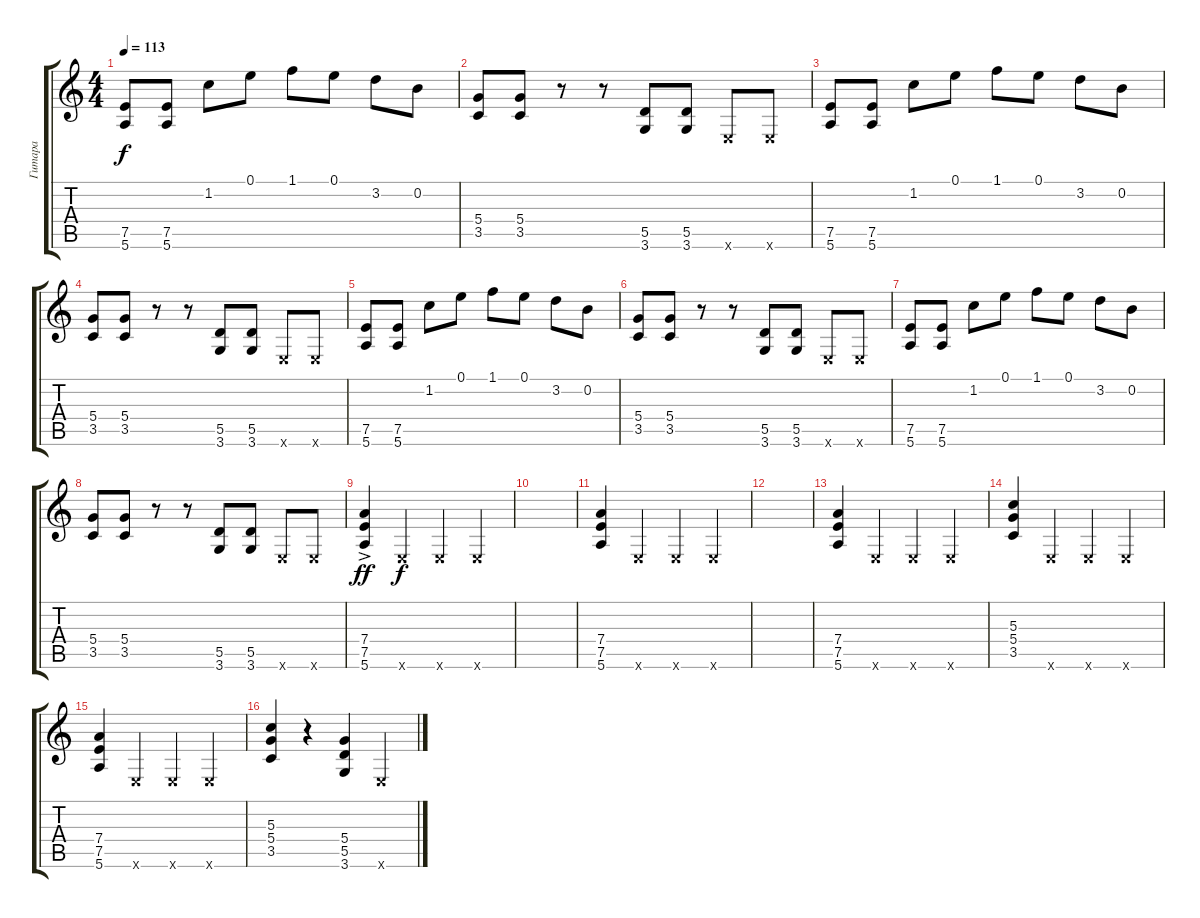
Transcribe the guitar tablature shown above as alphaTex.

\track ("Гитара" "Гитара") {instrument distortionguitar}
\staff {score tabs}
\tuning (E4 B3 G3 D3 A2 E2) {hide}
\ts (4 4)
\tempo 113
\clef g2
\ks c
(7.5 5.6).8{dy f} (7.5 5.6).8 1.2.8 0.1.8 1.1.8 0.1.8 3.2.8 0.2.8 |
(5.4 3.5).8 (5.4 3.5).8 r.8 r.8 (5.5 3.6).8 (5.5 3.6).8 0.6{x}.8 0.6{x}.8 |
(7.5 5.6).8 (7.5 5.6).8 1.2.8 0.1.8 1.1.8 0.1.8 3.2.8 0.2.8 |
(5.4 3.5).8 (5.4 3.5).8 r.8 r.8 (5.5 3.6).8 (5.5 3.6).8 0.6{x}.8 0.6{x}.8 |
(7.5 5.6).8 (7.5 5.6).8 1.2.8 0.1.8 1.1.8 0.1.8 3.2.8 0.2.8 |
(5.4 3.5).8 (5.4 3.5).8 r.8 r.8 (5.5 3.6).8 (5.5 3.6).8 0.6{x}.8 0.6{x}.8 |
(7.5 5.6).8 (7.5 5.6).8 1.2.8 0.1.8 1.1.8 0.1.8 3.2.8 0.2.8 |
(5.4 3.5).8 (5.4 3.5).8 r.8 r.8 (5.5 3.6).8 (5.5 3.6).8 0.6{x}.8 0.6{x}.8 |
(7.4{ac} 7.5 5.6).4{dy ff} 0.6{x}.4{dy f} 0.6{x}.4 0.6{x}.4 |
|
(7.4 7.5 5.6).4 0.6{x}.4 0.6{x}.4 0.6{x}.4 |
|
(7.4 7.5 5.6).4 0.6{x}.4 0.6{x}.4 0.6{x}.4 |
(5.3 5.4 3.5).4 0.6{x}.4 0.6{x}.4 0.6{x}.4 |
(7.4 7.5 5.6).4 0.6{x}.4 0.6{x}.4 0.6{x}.4 |
(5.3 5.4 3.5).4 r.4 (5.4 5.5 3.6).4 0.6{x}.4
